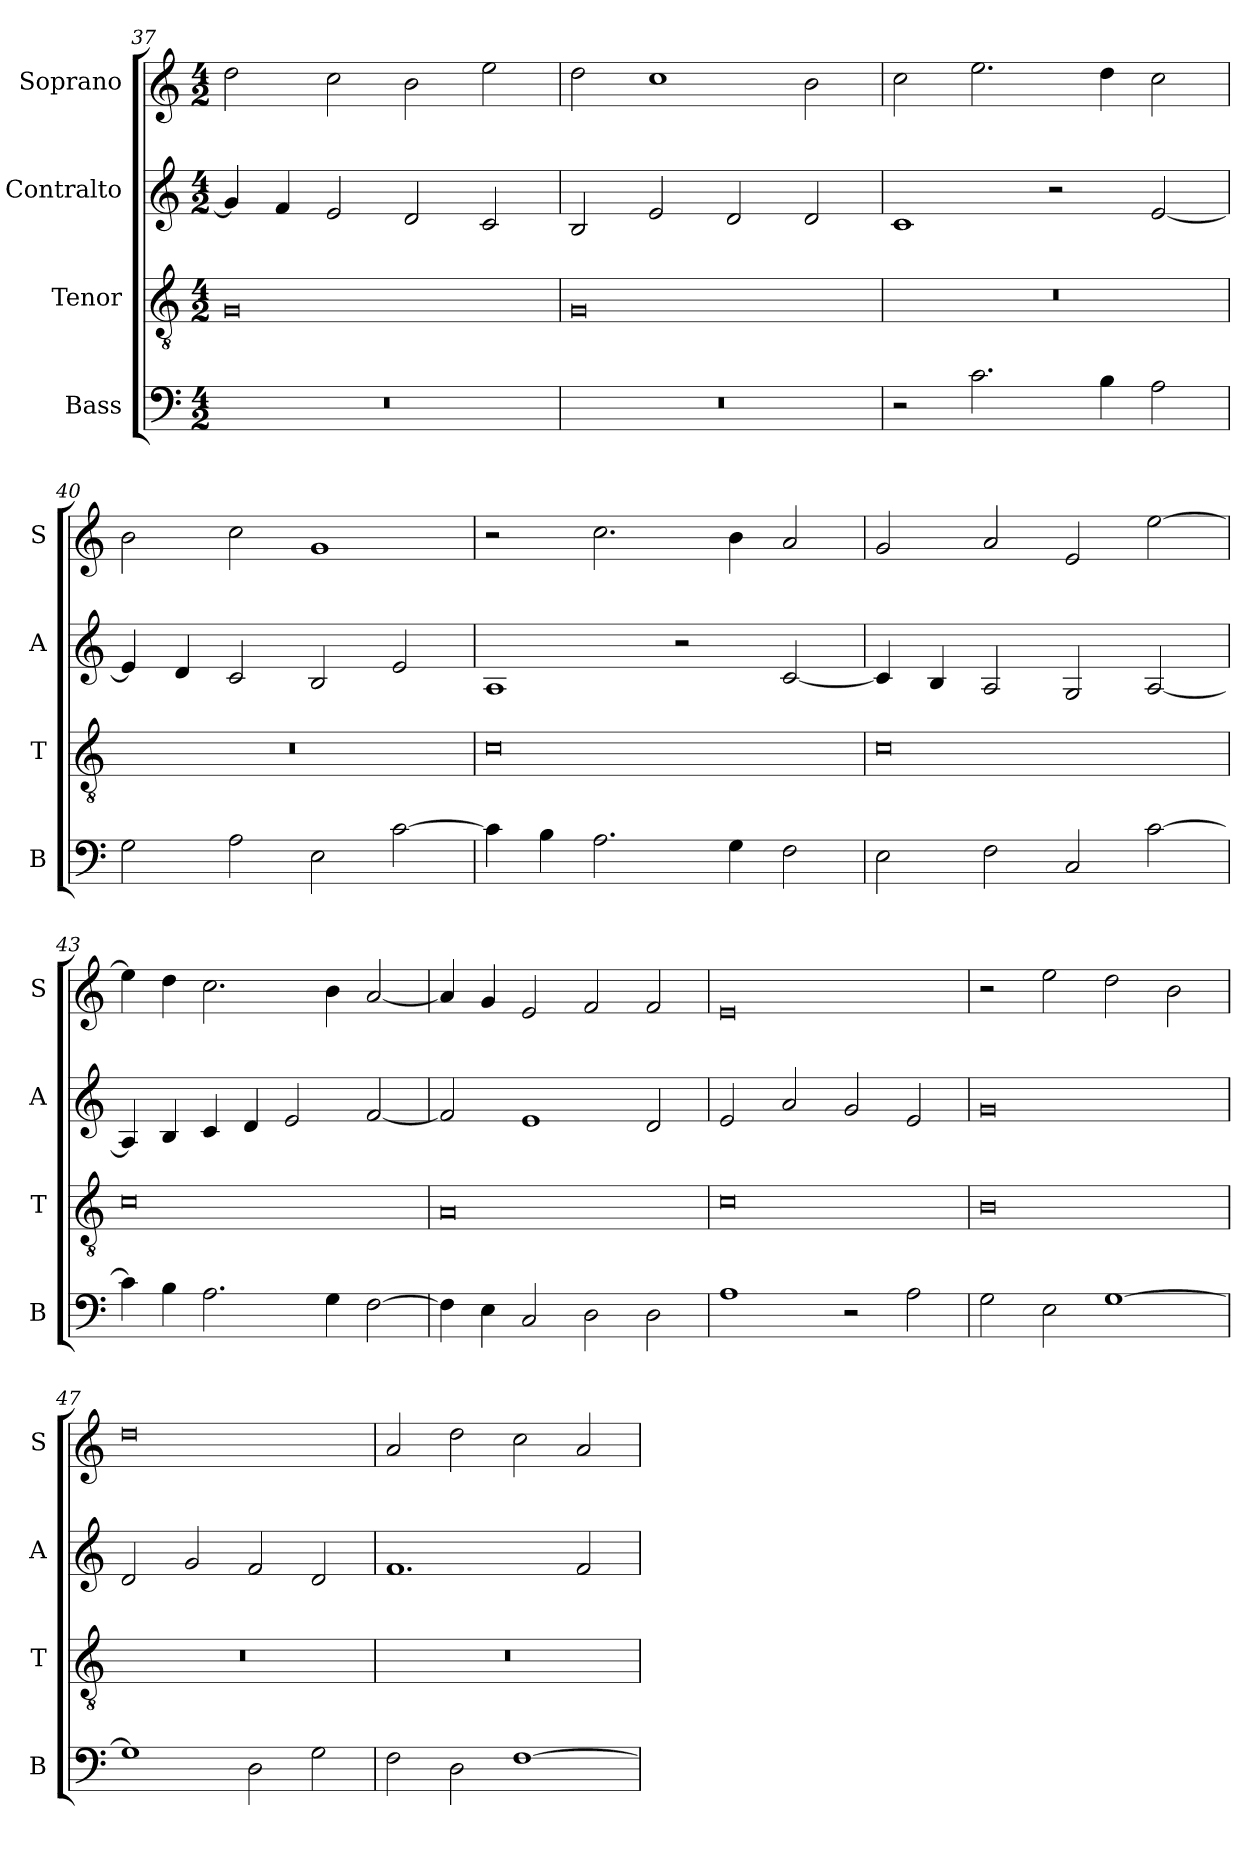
**kern	**kern	**kern	**kern
*part4	*part3	*part2	*part1
*staff4	*staff3	*staff2	*staff1
*I"Bass	*I"Tenor	*I"Contralto	*I"Soprano
*I'B	*I'T	*I'A	*I'S
*clefF4	*clefGv2	*clefG2	*clefG2
*k[]	*k[]	*k[]	*k[]
*G:mix	*G:mix	*G:mix	*G:mix
*M4/2	*M4/2	*M4/2	*M4/2
=37	=37	=37	=37
0r	0G	4g]	2dd
.	.	4f	.
.	.	2e	2cc
.	.	2d	2b
.	.	2c	2ee
=38	=38	=38	=38
0r	0G	2B	2dd
.	.	2e	1cc
.	.	2d	.
.	.	2d	2b
=39	=39	=39	=39
2r	0r	1c	2cc
2.c	.	.	2.ee
.	.	2r	.
4B	.	.	4dd
2A	.	[2e	2cc
=40	=40	=40	=40
2G	0r	4e]	2b
.	.	4d	.
2A	.	2c	2cc
2E	.	2B	1g
[2c	.	2e	.
=41	=41	=41	=41
4c]	0c	1A	2r
4B	.	.	.
2.A	.	.	2.cc
.	.	2r	.
4G	.	.	4b
2F	.	[2c	2a
=42	=42	=42	=42
2E	0c	4c]	2g
.	.	4B	.
2F	.	2A	2a
2C	.	2G	2e
[2c	.	[2A	[2ee
=43	=43	=43	=43
4c]	0c	4A]	4ee]
4B	.	4B	4dd
2.A	.	4c	2.cc
.	.	4d	.
.	.	2e	.
4G	.	.	4b
[2F	.	[2f	[2a
=44	=44	=44	=44
4F]	0A	2f]	4a]
4E	.	.	4g
2C	.	1e	2e
2D	.	.	2f
2D	.	2d	2f
=45	=45	=45	=45
1A	0c	2e	0e
.	.	2a	.
2r	.	2g	.
2A	.	2e	.
=46	=46	=46	=46
2G	0B	0g	2r
2E	.	.	2ee
[1G	.	.	2dd
.	.	.	2b
=47	=47	=47	=47
1G]	0r	2d	0dd
.	.	2g	.
2D	.	2f	.
2G	.	2d	.
=48	=48	=48	=48
2F	0r	1.f	2a
2D	.	.	2dd
[1F	.	.	2cc
.	.	2f	2a
=	=	=	=
*-	*-	*-	*-
